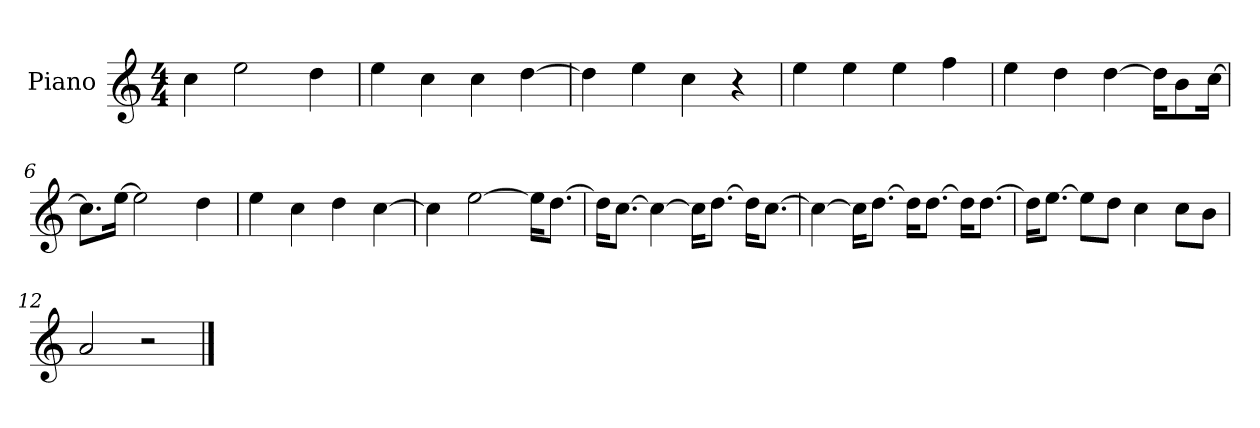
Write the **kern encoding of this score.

**kern
*part1
*staff1
*I"Piano
*I'P-no
*clefG2
*k[]
*M4/4
*MM90
=1
4cc\
2ee\
4dd\
=2
4ee\
4cc\
4cc\
[4dd\
=3
4dd\]
4ee\
4cc\
4r
=4
4ee\
4ee\
4ee\
4ff\
=5
4ee\
4dd\
[4dd\
16dd\KL]
8b\
[16cc\Jk
=6
8.cc\L]
[16ee\Jk
2ee\]
4dd\
=7
4ee\
4cc\
4dd\
[4cc\
=8
4cc\]
[2ee\
16ee\KL]
[8.dd\J
!!LO:LB:g=z
=9
16dd\KL]
[8.cc\J
4cc\_
16cc\KL]
[8.dd\J
16dd\KL]
[8.cc\J
=10
4cc\_
16cc\KL]
[8.dd\J
16dd\KL]
[8.dd\J
16dd\KL]
[8.dd\J
=11
16dd\KL]
[8.ee\J
8ee\L]
8dd\J
4cc\
8cc\L
8b\J
=12
2a/
2r
==
*-
